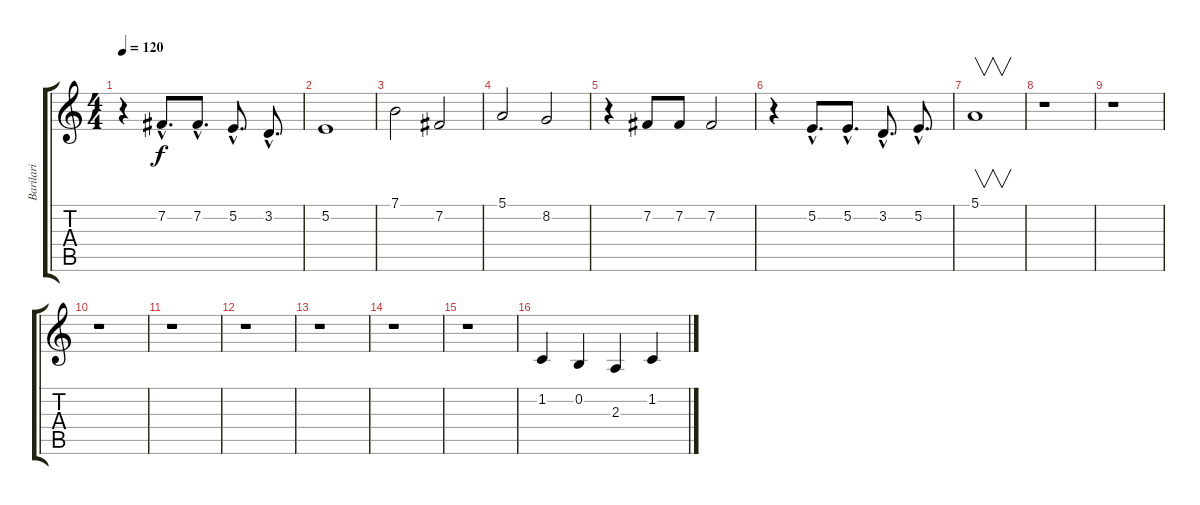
\track ("Barilari" "Barilari") {instrument cello}
\staff {score tabs}
\tuning (E4 B3 G3 D3 A2 E2) {hide}
\ts (4 4)
\tempo 120
\clef g2
\ks c
r.4{dy f} 7.2{hac}.8{d} 7.2{hac}.8{d} 5.2{hac}.8{d} 3.2{hac}.8{d} |
5.2.1 |
7.1.2 7.2.2 |
5.1.2 8.2.2 |
r.4 7.2.8 7.2.8 7.2.2 |
r.4 5.2{hac}.8{d} 5.2{hac}.8{d} 3.2{hac}.8{d} 5.2{hac}.8{d} |
5.1.1{v} |
r.1 |
r.1 |
r.1 |
r.1 |
r.1 |
r.1 |
r.1 |
r.1 |
1.2.4 0.2.4 2.3.4 1.2.4
